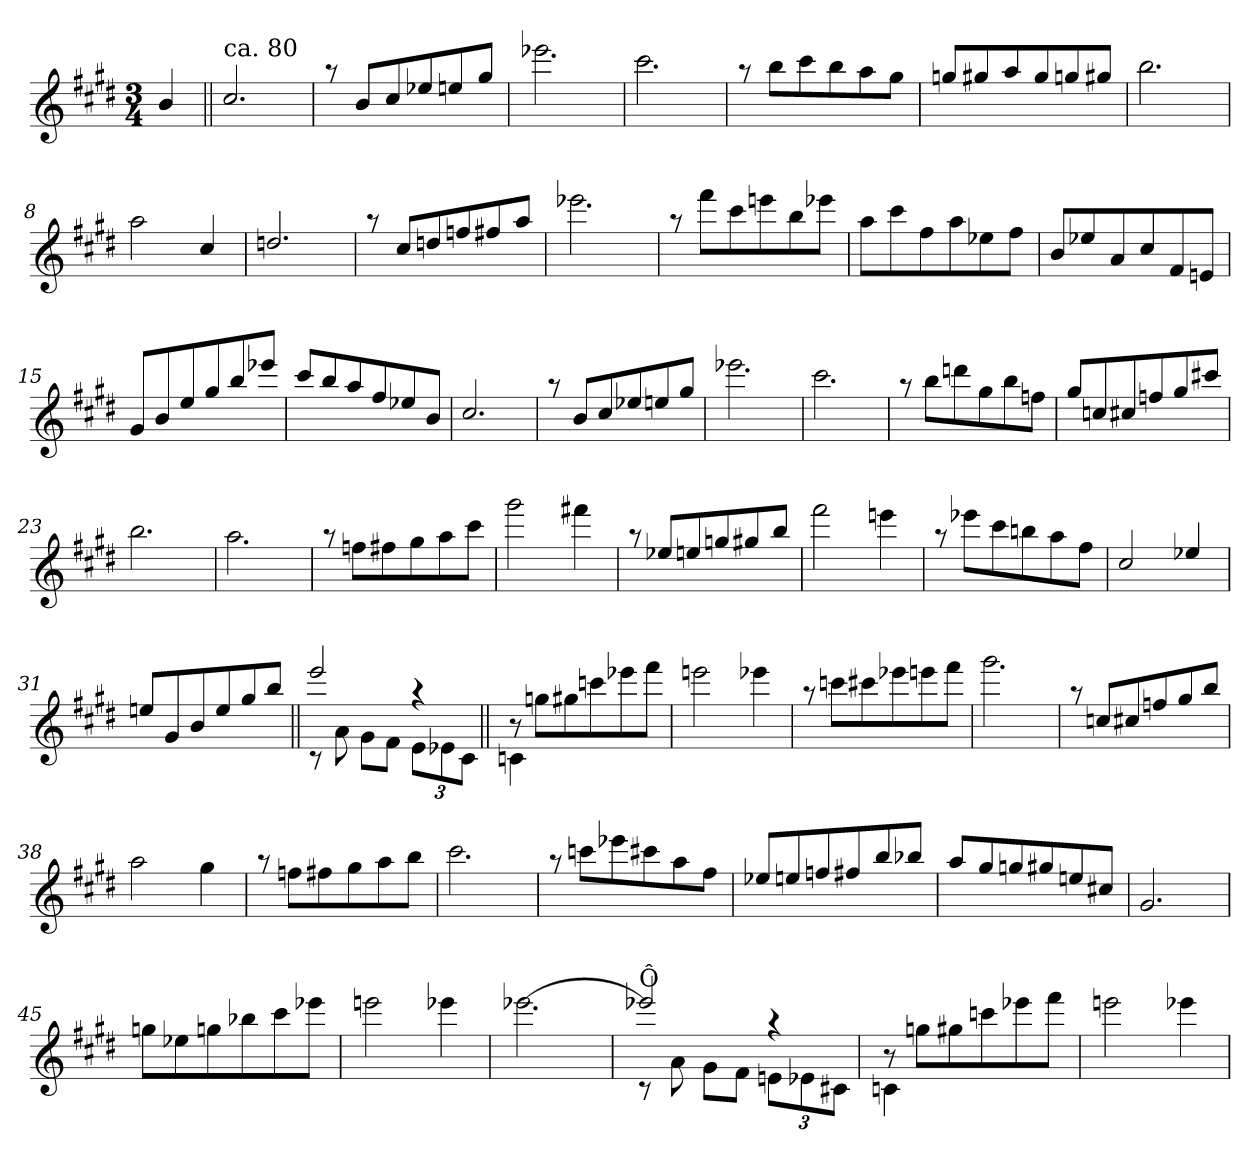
**kern
*part1
*staff1
*clefG2
*k[f#c#g#d#]
*E:
*M3/4
=
4b/
=1||
*^
!LO:TX:a:t=ca. 80	!
2.cc#/	2.ryy
=2	=2
8raa	2.ryy
8b/L	.
8cc#/	.
8ee-X/	.
8een/	.
8gg#/J	.
=3	=3
2.eee-X\	2.ryy
=4	=4
2.ccc#\	2.ryy
!!LO:LB:g=z	!!
=5	=5
8raa	2.ryy
8bb\L	.
8ccc#\	.
8bb\	.
8aa\	.
8gg#\J	.
=6	=6
8ggn/L	2.ryy
8gg#X/	.
8aa/	.
8gg#/	.
8ggn/	.
8gg#X/J	.
=7	=7
2.bb\	2.ryy
=8	=8
2aa\	2.ryy
4cc#/	.
=9	=9
2.ddn/	2.ryy
!!LO:LB:g=z	!!
=10	=10
8raa	2.ryy
8cc#/L	.
8ddn/	.
8ffn/	.
8ff#X/	.
8aa/J	.
=11	=11
2.eee-X\	2.ryy
=12	=12
8raa	2ryy
8fff#\L	.
8ccc#\	.
8eeen\	.
8bb\	4ryy
8eee-X\J	.
=13	=13
8aa\L	2ryy
8ccc#\	.
8ff#\	.
8aa\	.
8ee-X\	4ryy
8ff#\J	.
=14	=14
8b/L	2ryy
8ee-X/	.
8a/	.
8cc#/	.
8f#/	4ryy
8en/J	.
!!LO:LB:g=z	!!
=15	=15
8g#/L	2ryy
8b/	.
8ee/	.
8gg#/	.
8bb/	4ryy
8eee-X/J	.
=16	=16
8ccc#/L	2.ryy
8bb/	.
8aa/	.
8ff#/	.
8ee-X/	.
8b/J	.
=17	=17
2.cc#/	2.ryy
=18	=18
8raa	2.ryy
8b/L	.
8cc#/	.
8ee-X/	.
8een/	.
8gg#/J	.
=19	=19
2.eee-X\	2.ryy
!!LO:LB:g=z	!!
=20	=20
2.ccc#\	2.ryy
=21	=21
8raa	2.ryy
8bb\L	.
8dddn\	.
8gg#\	.
8bb\	.
8ffn\J	.
=22	=22
8gg#/L	2.ryy
8ccn/	.
8cc#X/	.
8ffn/	.
8gg#/	.
8ccc#X/J	.
=23	=23
2.bb\	2.ryy
=24	=24
2.aa\	2.ryy
!!LO:LB:g=z	!!
=25	=25
8raa	2.ryy
8ffn\L	.
8ff#X\	.
8gg#\	.
8aa\	.
8ccc#\J	.
=26	=26
2ggg#\	2.ryy
4fff#X\	.
=27	=27
8raa	2ryy
8ee-X/L	.
8een/	.
8ggn/	.
8gg#X/	4ryy
8bb/J	.
=28	=28
2fff#\	2ryy
4eeen\	4ryy
=29	=29
8raa	2.ryy
8eee-X\L	.
8ccc#\	.
8bbn\	.
8aa\	.
8ff#\J	.
!!LO:LB:g=z	!!
=30	=30
2cc#/	2ryy
4ee-X/	4ryy
=31	=31
8een/L	2.ryy
8g#/	.
8b/	.
8ee/	.
8gg#/	.
8bb/J	.
=32||	=32||
*	*^
2eee/	8rc	2.ryy
.	8a!\	.
.	8g#!\L	.
.	8f#!\J	.
4raa	12e!\L	.
.	12e-X!\	.
.	12c#!\J	.
=33||	=33||	=33||
8r	4cn!\	2.ryy
8ggn\L	.	.
8gg#X\	4ryy	.
8cccn\	.	.
8eee-X\	4ryy	.
8fff#\J	.	.
*	*v	*v
=34	=34
2eeen\	2.ryy
4eee-X\	.
!!LO:LB:g=z	!!
=35	=35
8raa	2ryy
8cccn\L	.
8ccc#X\	.
8eee-X\	.
8eeen\	4ryy
8fff#\J	.
=36	=36
2.ggg#\	2.ryy
=37	=37
8raa	2.ryy
8ccn/L	.
8cc#X/	.
8ffn/	.
8gg#/	.
8bb/J	.
=38	=38
2aa\	2ryy
4gg#\	4ryy
=39	=39
8raa	2ryy
8ffn\L	.
8ff#X\	.
8gg#\	.
8aa\	4ryy
8bb\J	.
!!LO:LB:g=z	!!
=40	=40
2.ccc#\	2.ryy
=41	=41
8raa	2.ryy
8cccn\L	.
8eee-X\	.
8ccc#X\	.
8aa\	.
8ff#\J	.
=42	=42
8ee-X/L	2.ryy
8een/	.
8ffn/	.
8ff#X/	.
8bb/	.
8bb-X/J	.
=43	=43
8aa/L	2.ryy
8gg#/	.
8ggn/	.
8gg#X/	.
8een/	.
8cc#X/J	.
=44	=44
2.g#/	2.ryy
!!LO:LB:g=z	!!
=45	=45
8ggn\L	2.ryy
8ee-X\	.
8ggn\	.
8bb-X\	.
8ccc#\	.
8eee-X\J	.
=46	=46
2eeen\	2.ryy
4eee-X\	.
=47	=47
[<2.eee-X\	2.ryy
=48	=48
*	*^
!LO:TX:a:t=Ô	!	!
2eee-X/]	8rc	2.ryy
.	8a!\	.
.	8g#!\L	.
.	8f#!\J	.
4raa	12en!\L	.
.	12e-X!\	.
.	12c#X!\J	.
=49	=49	=49
8r	4cn!\	2.ryy
8ggn\L	.	.
8gg#X\	4ryy	.
8cccn\	.	.
8eee-X\	4ryy	.
8fff#\J	.	.
*	*v	*v
!!LO:PB:g=z
=50	=50
2eeen\	2.ryy
4eee-X\	.
*v	*v
=
*-
